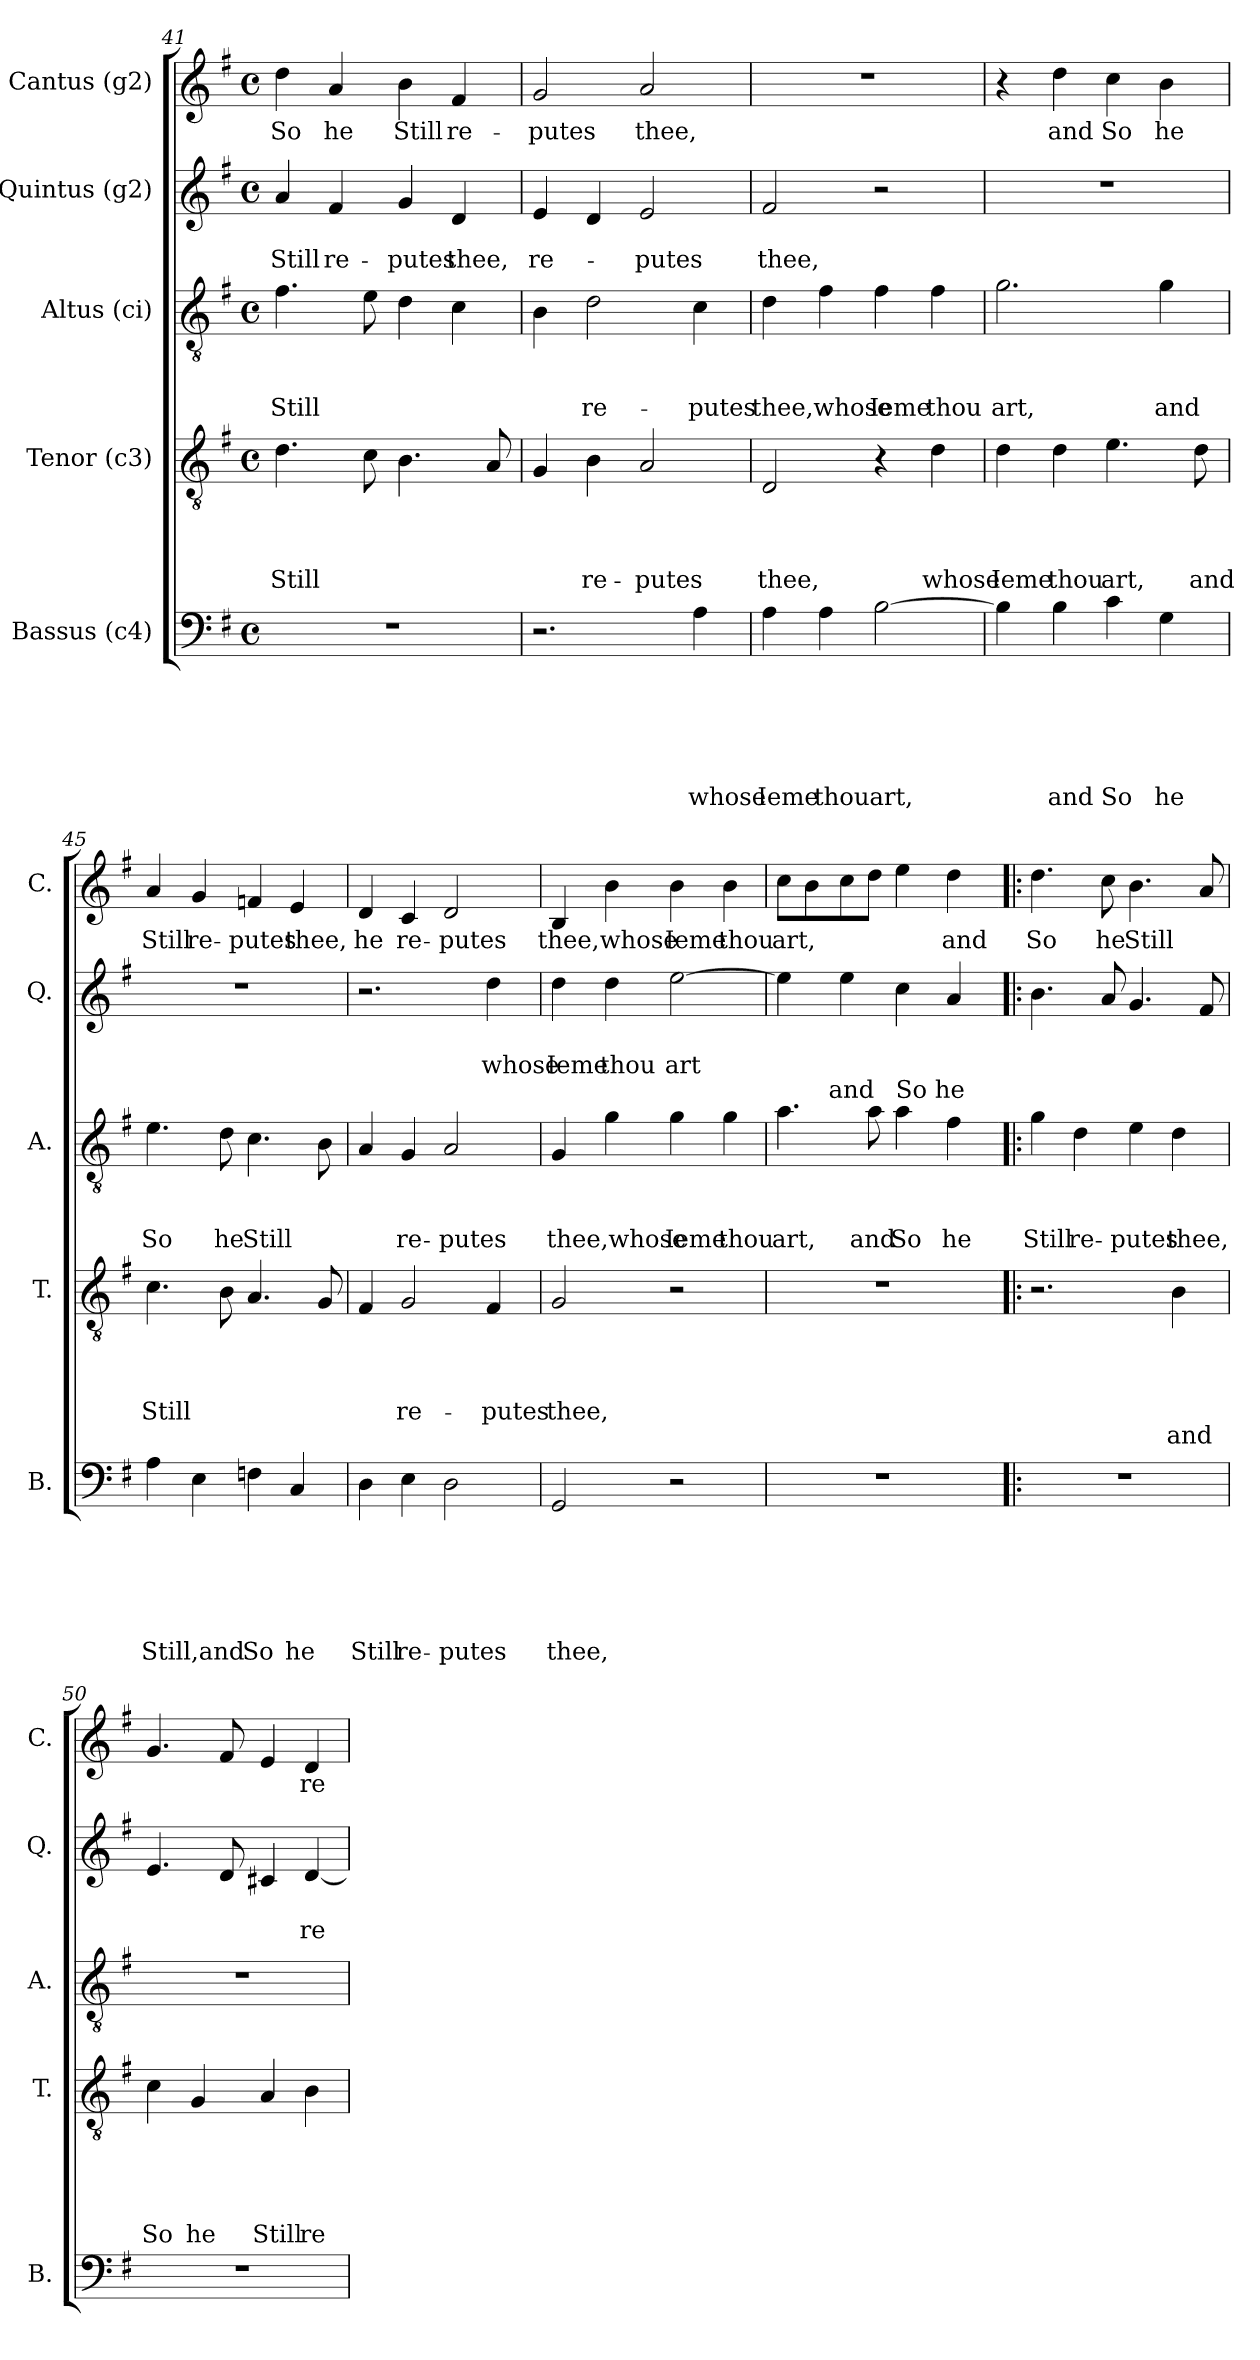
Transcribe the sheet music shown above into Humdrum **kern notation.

**kern	**text	**text	**text	**text	**text	**text	**kern	**text	**text	**text	**text	**text	**kern	**text	**text	**text	**kern	**text	**text	**kern	**text
*part5	*part5	*part5	*part5	*part5	*part5	*part5	*part4	*part4	*part4	*part4	*part4	*part4	*part3	*part3	*part3	*part3	*part2	*part2	*part2	*part1	*part1
*staff5	*staff5	*staff5	*staff5	*staff5	*staff5	*staff5	*staff4	*staff4	*staff4	*staff4	*staff4	*staff4	*staff3	*staff3	*staff3	*staff3	*staff2	*staff2	*staff2	*staff1	*staff1
*I"Bassus (c4)	*	*	*	*	*	*	*I"Tenor (c3)	*	*	*	*	*	*I"Altus (ci)	*	*	*	*I"Quintus (g2)	*	*	*I"Cantus (g2)	*
*I'B.	*	*	*	*	*	*	*I'T.	*	*	*	*	*	*I'A.	*	*	*	*I'Q.	*	*	*I'C.	*
*clefF4	*	*	*	*	*	*	*clefGv2	*	*	*	*	*	*clefGv2	*	*	*	*clefG2	*	*	*clefG2	*
*k[f#]	*	*	*	*	*	*	*k[f#]	*	*	*	*	*	*k[f#]	*	*	*	*k[f#]	*	*	*k[f#]	*
*G:	*	*	*	*	*	*	*G:	*	*	*	*	*	*G:	*	*	*	*G:	*	*	*G:	*
*M4/4	*	*	*	*	*	*	*M4/4	*	*	*	*	*	*M4/4	*	*	*	*M4/4	*	*	*M4/4	*
*met(c)	*	*	*	*	*	*	*met(c)	*	*	*	*	*	*met(c)	*	*	*	*met(c)	*	*	*met(c)	*
=41	=41	=41	=41	=41	=41	=41	=41	=41	=41	=41	=41	=41	=41	=41	=41	=41	=41	=41	=41	=41	=41
!	!	!	!	!	!	!	!	!	!	!	!LO:LY:b	!	!	!	!	!LO:LY:b	!	!	!LO:LY:b	!	!LO:LY:b
1r	.	.	.	.	.	.	4.d\	.	.	.	Still	.	4.f#\	.	.	Still	4a/	.	Still	4dd\	So
!	!	!	!	!	!	!	!	!	!	!	!	!	!	!	!	!	!	!	!LO:LY:b	!	!LO:LY:b
.	.	.	.	.	.	.	.	.	.	.	.	.	.	.	.	.	4f#/	.	re-	4a/	he
.	.	.	.	.	.	.	8c\	.	.	.	.	.	8e\	.	.	.	.	.	.	.	.
!	!	!	!	!	!	!	!	!	!	!	!	!	!	!	!	!	!	!	!LO:LY:b	!	!LO:LY:b
.	.	.	.	.	.	.	4.B\	.	.	.	.	.	4d\	.	.	.	4g/	.	-putes	4b\	Still
!	!	!	!	!	!	!	!	!	!	!	!	!	!	!	!	!	!	!	!LO:LY:b	!	!LO:LY:b
.	.	.	.	.	.	.	.	.	.	.	.	.	4c\	.	.	.	4d/	.	thee,	4f#/	re-
.	.	.	.	.	.	.	8A/	.	.	.	.	.	.	.	.	.	.	.	.	.	.
=42	=42	=42	=42	=42	=42	=42	=42	=42	=42	=42	=42	=42	=42	=42	=42	=42	=42	=42	=42	=42	=42
!	!	!	!	!	!	!	!	!	!	!	!	!	!	!	!	!	!	!	!LO:LY:b	!	!LO:LY:b
2.r	.	.	.	.	.	.	4G/	.	.	.	.	.	4B\	.	.	.	4e/	.	re-	2g/	-putes
!	!	!	!	!	!	!	!	!	!	!	!LO:LY:b	!	!	!	!	!LO:LY:b	!	!	!	!	!
.	.	.	.	.	.	.	4B\	.	.	.	re-	.	2d\	.	.	re-	4d/	.	.	.	.
!	!	!	!	!	!	!	!	!	!	!	!LO:LY:b	!	!	!	!	!	!	!	!LO:LY:b	!	!LO:LY:b
.	.	.	.	.	.	.	2A/	.	.	.	-putes	.	.	.	.	.	2e/	.	-putes	2a/	thee,
!	!	!	!	!	!	!LO:LY:b	!	!	!	!	!	!	!	!	!	!LO:LY:b	!	!	!	!	!
4A\	.	.	.	.	.	whose	.	.	.	.	.	.	4c\	.	.	-putes	.	.	.	.	.
!!LO:LB:g=z
=43	=43	=43	=43	=43	=43	=43	=43	=43	=43	=43	=43	=43	=43	=43	=43	=43	=43	=43	=43	=43	=43
!	!	!	!	!	!	!LO:LY:b	!	!	!	!	!LO:LY:b	!	!	!	!	!LO:LY:b	!	!	!LO:LY:b	!	!
4A\	.	.	.	.	.	Ieme	2D/	.	.	.	thee,	.	4d\	.	.	thee,whose	2f#/	.	thee,	1r	.
!	!	!	!	!	!	!LO:LY:b	!	!	!	!	!	!	!	!	!	!	!	!	!	!	!
4A\	.	.	.	.	.	thou	.	.	.	.	.	.	4f#\	.	.	.	.	.	.	.	.
!	!	!	!	!	!	!LO:LY:b	!	!	!	!	!	!	!	!	!	!LO:LY:b	!	!	!	!	!
[>2B\	.	.	.	.	.	art,	4r	.	.	.	.	.	4f#\	.	.	Ieme	2r	.	.	.	.
!	!	!	!	!	!	!	!	!	!	!	!LO:LY:b	!	!	!	!	!LO:LY:b	!	!	!	!	!
.	.	.	.	.	.	.	4d\	.	.	.	whose	.	4f#\	.	.	thou	.	.	.	.	.
=44	=44	=44	=44	=44	=44	=44	=44	=44	=44	=44	=44	=44	=44	=44	=44	=44	=44	=44	=44	=44	=44
!	!	!	!	!	!	!	!	!	!	!	!LO:LY:b	!	!	!	!	!LO:LY:b	!	!	!	!	!
4B\]	.	.	.	.	.	.	4d\	.	.	.	Ieme	.	2.g\	.	.	art,	1r	.	.	4r	.
!	!	!	!	!	!	!LO:LY:b	!	!	!	!	!LO:LY:b	!	!	!	!	!	!	!	!	!	!LO:LY:b
4B\	.	.	.	.	.	and	4d\	.	.	.	thou	.	.	.	.	.	.	.	.	4dd\	and
!	!	!	!	!	!	!LO:LY:b	!	!	!	!	!LO:LY:b	!	!	!	!	!	!	!	!	!	!LO:LY:b
4c\	.	.	.	.	.	So	4.e\	.	.	.	art,	.	.	.	.	.	.	.	.	4cc\	So
!	!	!	!	!	!	!LO:LY:b	!	!	!	!	!	!	!	!	!	!LO:LY:b	!	!	!	!	!LO:LY:b
4G\	.	.	.	.	.	he	.	.	.	.	.	.	4g\	.	.	and	.	.	.	4b\	he
!	!	!	!	!	!	!	!	!	!	!	!LO:LY:b	!	!	!	!	!	!	!	!	!	!
.	.	.	.	.	.	.	8d\	.	.	.	and	.	.	.	.	.	.	.	.	.	.
=45	=45	=45	=45	=45	=45	=45	=45	=45	=45	=45	=45	=45	=45	=45	=45	=45	=45	=45	=45	=45	=45
!	!	!	!	!	!	!LO:LY:b	!	!	!	!	!LO:LY:b	!	!	!	!	!LO:LY:b	!	!	!	!	!LO:LY:b
4A\	.	.	.	.	.	Still,and	4.c\	.	.	.	Still	.	4.e\	.	.	So	1r	.	.	4a/	Still
!	!	!	!	!	!	!	!	!	!	!	!	!	!	!	!	!	!	!	!	!	!LO:LY:b
4E\	.	.	.	.	.	.	.	.	.	.	.	.	.	.	.	.	.	.	.	4g/	re-
!	!	!	!	!	!	!	!	!	!	!	!	!	!	!	!	!LO:LY:b	!	!	!	!	!
.	.	.	.	.	.	.	8B\	.	.	.	.	.	8d\	.	.	he	.	.	.	.	.
!	!	!	!	!	!	!LO:LY:b	!	!	!	!	!	!	!	!	!	!LO:LY:b	!	!	!	!	!LO:LY:b
4Fn\	.	.	.	.	.	So	4.A/	.	.	.	.	.	4.c\	.	.	Still	.	.	.	4fn/	-putes
!	!	!	!	!	!	!LO:LY:b	!	!	!	!	!	!	!	!	!	!	!	!	!	!	!LO:LY:b
4C/	.	.	.	.	.	he	.	.	.	.	.	.	.	.	.	.	.	.	.	4e/	thee,
.	.	.	.	.	.	.	8G/	.	.	.	.	.	8B\	.	.	.	.	.	.	.	.
=46	=46	=46	=46	=46	=46	=46	=46	=46	=46	=46	=46	=46	=46	=46	=46	=46	=46	=46	=46	=46	=46
!	!	!	!	!	!	!LO:LY:b	!	!	!	!	!	!	!	!	!	!	!	!	!	!	!LO:LY:b
4D\	.	.	.	.	.	Still	4F#/	.	.	.	.	.	4A/	.	.	.	2.r	.	.	4d/	he
!	!	!	!	!	!	!LO:LY:b	!	!	!	!	!LO:LY:b	!	!	!	!	!LO:LY:b	!	!	!	!	!LO:LY:b
4E\	.	.	.	.	.	re-	2G/	.	.	.	re-	.	4G/	.	.	re-	.	.	.	4c/	re-
!	!	!	!	!	!	!LO:LY:b	!	!	!	!	!	!	!	!	!	!LO:LY:b	!	!	!	!	!LO:LY:b
2D\	.	.	.	.	.	-putes	.	.	.	.	.	.	2A/	.	.	-putes	.	.	.	2d/	-putes
!	!	!	!	!	!	!	!	!	!	!	!LO:LY:b	!	!	!	!	!	!	!	!LO:LY:b	!	!
.	.	.	.	.	.	.	4F#/	.	.	.	-putes	.	.	.	.	.	4dd\	.	whose	.	.
=47	=47	=47	=47	=47	=47	=47	=47	=47	=47	=47	=47	=47	=47	=47	=47	=47	=47	=47	=47	=47	=47
!	!	!	!	!	!	!LO:LY:b	!	!	!	!	!LO:LY:b	!	!	!	!	!LO:LY:b	!	!	!LO:LY:b	!	!LO:LY:b
2GG/	.	.	.	.	.	thee,	2G/	.	.	.	thee,	.	4G/	.	.	thee,whose	4dd\	.	Ieme	4B/	thee,
!	!	!	!	!	!	!	!	!	!	!	!	!	!	!	!	!	!	!	!LO:LY:b	!	!LO:LY:b
.	.	.	.	.	.	.	.	.	.	.	.	.	4g\	.	.	.	4dd\	.	thou	4b\	whose
!	!	!	!	!	!	!	!	!	!	!	!	!	!	!	!	!LO:LY:b	!	!	!LO:LY:b	!	!LO:LY:b
2r	.	.	.	.	.	.	2r	.	.	.	.	.	4g\	.	.	Ieme	[<2ee\	.	art	4b\	Ieme
!	!	!	!	!	!	!	!	!	!	!	!	!	!	!	!	!LO:LY:b	!	!	!	!	!LO:LY:b
.	.	.	.	.	.	.	.	.	.	.	.	.	4g\	.	.	thou	.	.	.	4b\	thou
!!LO:LB:g=z
=48	=48	=48	=48	=48	=48	=48	=48	=48	=48	=48	=48	=48	=48	=48	=48	=48	=48	=48	=48	=48	=48
!	!	!	!	!	!	!	!	!	!	!	!	!	!	!	!	!LO:LY:b	!	!	!	!	!LO:LY:b
*	*	*	*	*	*	*	*	*	*	*	*	*	*^	*	*	*	*	*	*	*	*
1r	.	.	.	.	.	.	1r	.	.	.	.	.	4.a\	8..ryy	.	.	art,	4ee\]	.	.	8cc\L	art,
.	.	.	.	.	.	.	.	.	.	.	.	.	.	.	.	.	.	.	.	.	8b\	.
!	!	!	!	!	!	!	!	!	!	!	!	!	!	!LO:TX:a:t=and	!	!	!	!	!	!	!	!
.	.	.	.	.	.	.	.	.	.	.	.	.	.	2ryy	.	.	.	.	.	.	.	.
.	.	.	.	.	.	.	.	.	.	.	.	.	.	.	.	.	.	4ee\	.	.	8cc\	.
!	!	!	!	!	!	!	!	!	!	!	!	!	!	!	!	!	!LO:LY:b	!	!	!	!	!
.	.	.	.	.	.	.	.	.	.	.	.	.	8a\	.	.	.	and	.	.	.	8dd\J	.
!	!	!	!	!	!	!	!	!	!	!	!	!	!LO:TX:a:t=So he	!	!	!	!	!	!	!	!	!
!	!	!	!	!	!	!	!	!	!	!	!	!	!	!	!	!	!LO:LY:b	!	!	!	!	!
.	.	.	.	.	.	.	.	.	.	.	.	.	4a\	.	.	.	So	4cc\	.	.	4ee\	.
.	.	.	.	.	.	.	.	.	.	.	.	.	.	4ryy	.	.	.	.	.	.	.	.
!	!	!	!	!	!	!	!	!	!	!	!	!	!	!	!	!	!LO:LY:b	!	!	!	!	!LO:LY:b
.	.	.	.	.	.	.	.	.	.	.	.	.	4f#\	.	.	.	he	4a/	.	.	4dd\	and
.	.	.	.	.	.	.	.	.	.	.	.	.	.	32ryy	.	.	.	.	.	.	.	.
=49!|:	=49!|:	=49!|:	=49!|:	=49!|:	=49!|:	=49!|:	=49!|:	=49!|:	=49!|:	=49!|:	=49!|:	=49!|:	=49!|:	=49!|:	=49!|:	=49!|:	=49!|:	=49!|:	=49!|:	=49!|:	=49!|:	=49!|:
!	!	!	!	!	!	!	!	!	!	!	!	!	!LO:TX:a:t=Still	!	!	!	!	!	!	!	!	!
!	!	!	!	!	!	!	!	!	!	!	!	!	!	!	!	!	!LO:LY:b	!	!	!	!	!LO:LY:b
*	*	*	*	*	*	*	*	*	*	*	*	*	*v	*v	*	*	*	*	*	*	*	*
1r	.	.	.	.	.	.	2.r	.	.	.	.	.	4g\	.	.	Still	4.b\	.	.	4.dd\	So
!	!	!	!	!	!	!	!	!	!	!	!	!	!	!	!	!LO:LY:b	!	!	!	!	!
.	.	.	.	.	.	.	.	.	.	.	.	.	4d\	.	.	re-	.	.	.	.	.
!	!	!	!	!	!	!	!	!	!	!	!	!	!	!	!	!	!	!	!	!	!LO:LY:b
.	.	.	.	.	.	.	.	.	.	.	.	.	.	.	.	.	8a/	.	.	8cc\	he
!	!	!	!	!	!	!	!	!	!	!	!	!	!	!	!	!LO:LY:b	!	!	!	!	!LO:LY:b
.	.	.	.	.	.	.	.	.	.	.	.	.	4e\	.	.	-putes	4.g/	.	.	4.b\	Still
!	!	!	!	!	!	!	!	!	!	!	!	!LO:LY:b	!	!	!	!LO:LY:b	!	!	!	!	!
.	.	.	.	.	.	.	4B\	.	.	.	.	and	4d\	.	.	thee,	.	.	.	.	.
.	.	.	.	.	.	.	.	.	.	.	.	.	.	.	.	.	8f#/	.	.	8a/	.
=50	=50	=50	=50	=50	=50	=50	=50	=50	=50	=50	=50	=50	=50	=50	=50	=50	=50	=50	=50	=50	=50
!	!	!	!	!	!	!	!	!	!	!	!	!LO:LY:b	!	!	!	!	!	!	!	!	!
1r	.	.	.	.	.	.	4c\	.	.	.	.	So	1r	.	.	.	4.e/	.	.	4.g/	.
!	!	!	!	!	!	!	!	!	!	!	!	!LO:LY:b	!	!	!	!	!	!	!	!	!
.	.	.	.	.	.	.	4G/	.	.	.	.	he	.	.	.	.	.	.	.	.	.
.	.	.	.	.	.	.	.	.	.	.	.	.	.	.	.	.	8d/	.	.	8f#/	.
!	!	!	!	!	!	!	!	!	!	!	!	!LO:LY:b	!	!	!	!	!	!	!	!	!
.	.	.	.	.	.	.	4A/	.	.	.	.	Still	.	.	.	.	4c#X/	.	.	4e/	.
!	!	!	!	!	!	!	!	!	!	!	!	!LO:LY:b	!	!	!	!	!	!	!LO:LY:b	!	!LO:LY:b
.	.	.	.	.	.	.	4B\	.	.	.	.	re-	.	.	.	.	[<4d/	.	re-	4d/	re-
=	=	=	=	=	=	=	=	=	=	=	=	=	=	=	=	=	=	=	=	=	=
*-	*-	*-	*-	*-	*-	*-	*-	*-	*-	*-	*-	*-	*-	*-	*-	*-	*-	*-	*-	*-	*-
